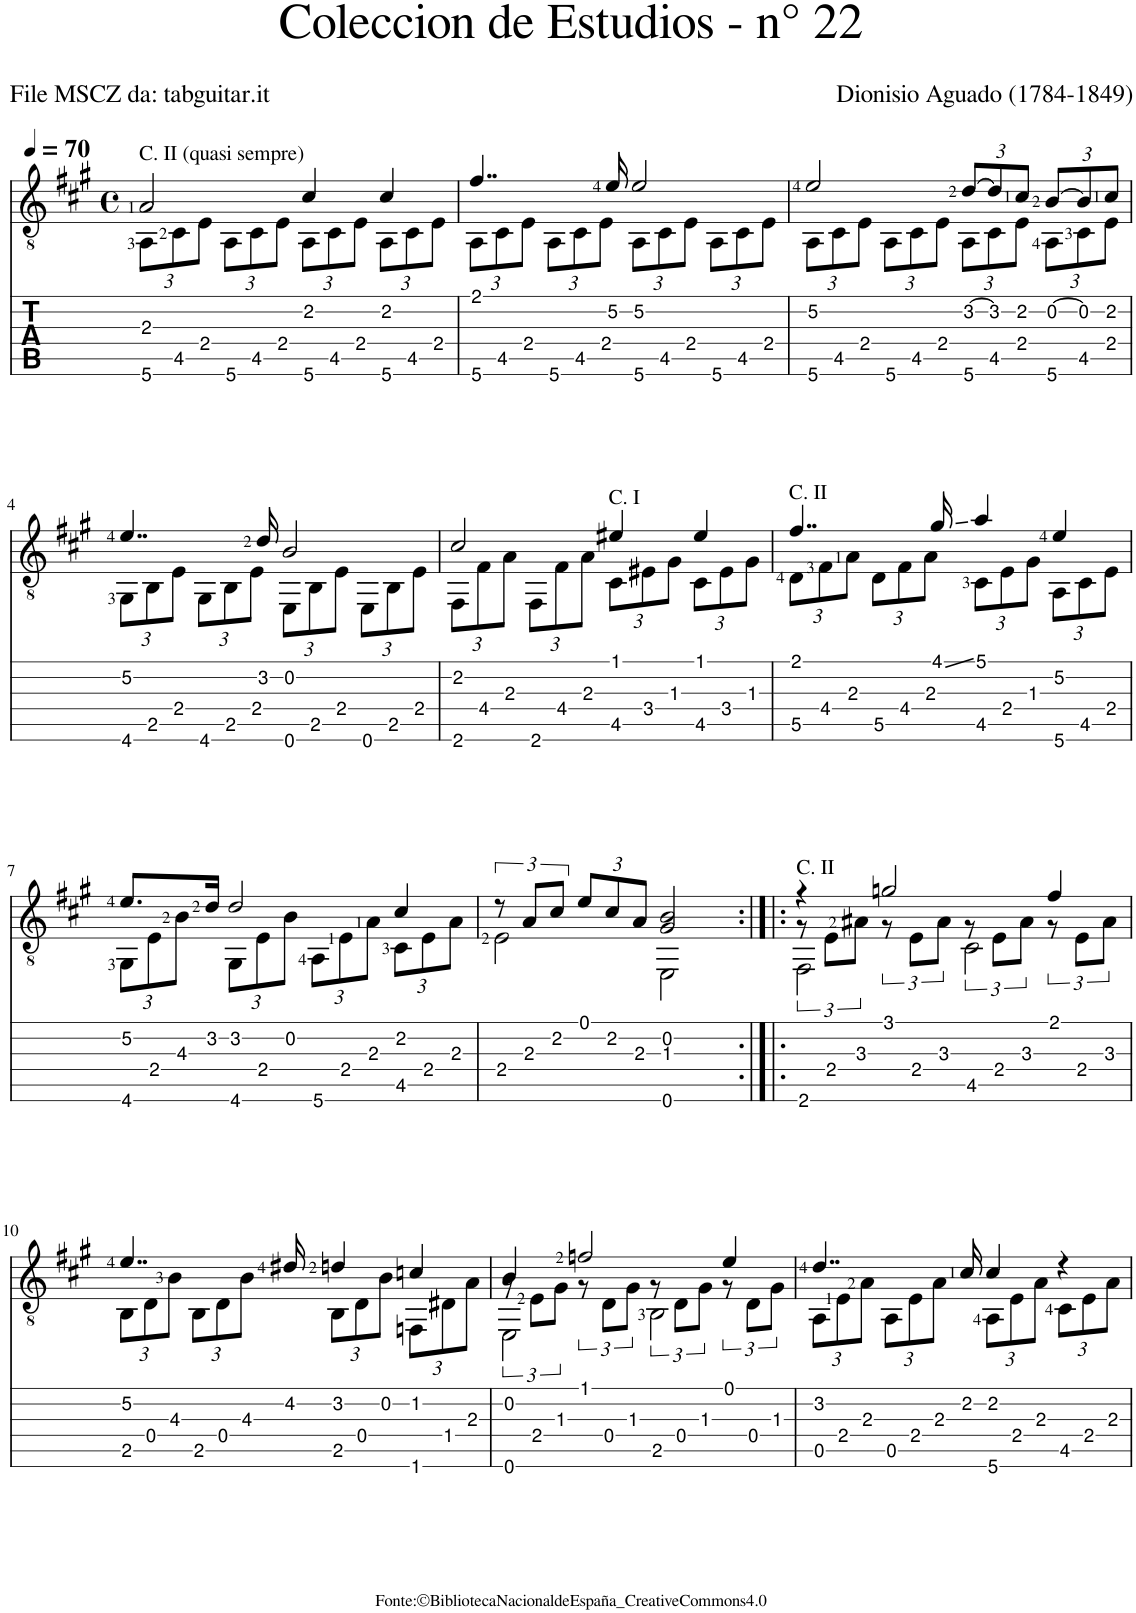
**kern	**kern
*part1	*part1
*staff2	*staff1
*I"Guitar	*
*I'Guit.	*
*stria6	*
*	*clefGv2
*k[f#c#g#]	*k[f#c#g#]
*M4/4	*M4/4
*met(c)	*met(c)
*MM70	*MM70
=1	=1
*^	*^
*	*Xbrackettup	*	*Xbrackettup
!	!	!LO:TX:a:t=C. II (quasi sempre)	!
2A	12AAL	2A/	12AA\L
.	12C#	.	12C#\
.	12EJ	.	12E\J
.	12AAL	.	12AA\L
.	12C#	.	12C#\
.	12EJ	.	12E\J
4c#	12AAL	4c#/	12AA\L
.	12C#	.	12C#\
.	12EJ	.	12E\J
4c#	12AAL	4c#/	12AA\L
.	12C#	.	12C#\
.	12EJ	.	12E\J
=2	=2	=2	=2
4..f#	12AAL	4..f#/	12AA\L
.	12C#	.	12C#\
.	12EJ	.	12E\J
.	12AAL	.	12AA\L
.	12C#	.	12C#\
.	12EJ	.	12E\J
16e	.	16e/	.
2e	12AAL	2e/	12AA\L
.	12C#	.	12C#\
.	12EJ	.	12E\J
.	12AAL	.	12AA\L
.	12C#	.	12C#\
.	12EJ	.	12E\J
=3	=3	=3	=3
2e	12AAL	2e/	12AA\L
.	12C#	.	12C#\
.	12EJ	.	12E\J
.	12AAL	.	12AA\L
.	12C#	.	12C#\
.	12EJ	.	12E\J
[12dL	12AAL	[12d/L	12AA\L
12d]	12C#	12d/]	12C#\
12c#J	12EJ	12c#/J	12E\J
[12BL	12AAL	[12B/L	12AA\L
12B]	12C#	12B/]	12C#\
12c#J	12EJ	12c#/J	12E\J
!!LO:LB:g=z	!!
=4	=4	=4	=4
4..e	12GG#L	4..e/	12GG#\L
.	12BB	.	12BB\
.	12EJ	.	12E\J
.	12GG#L	.	12GG#\L
.	12BB	.	12BB\
.	12EJ	.	12E\J
16d	.	16d/	.
2B	12EEL	2B/	12EE\L
.	12BB	.	12BB\
.	12EJ	.	12E\J
.	12EEL	.	12EE\L
.	12BB	.	12BB\
.	12EJ	.	12E\J
=5	=5	=5	=5
2c#	12FF#L	2c#/	12FF#\L
.	12F#	.	12F#\
.	12AJ	.	12A\J
.	12FF#L	.	12FF#\L
.	12F#	.	12F#\
.	12AJ	.	12A\J
!	!	!LO:TX:a:t=C. I	!
4e#	12C#L	4e#X/	12C#\L
.	12E#	.	12E#X\
.	12G#J	.	12G#\J
4e#	12C#L	4e#/	12C#\L
.	12E#	.	12E#\
.	12G#J	.	12G#\J
=6	=6	=6	=6
!	!	!LO:TX:a:t=C. II	!
4..f#	12DL	4..f#/	12D\L
.	12F#	.	12F#\
.	12AJ	.	12A\J
.	12DL	.	12D\L
.	12F#	.	12F#\
.	12AJ	.	12A\J
16g#	.	16g#/	.
4a	12C#L	4a/	12C#\L
.	12E	.	12E\
.	12G#J	.	12G#\J
4e	12AAL	4e/	12AA\L
.	12C#	.	12C#\
.	12EJ	.	12E\J
!!LO:LB:g=z	!!
=7	=7	=7	=7
8.eL	12GG#L	8.e/L	12GG#\L
.	12E	.	12E\
.	12BJ	.	12B\J
16dJk	.	16d/Jk	.
2d	12GG#L	2d/	12GG#\L
.	12E	.	12E\
.	12BJ	.	12B\J
.	12AAL	.	12AA\L
.	12E	.	12E\
.	12AJ	.	12A\J
4c#	12C#L	4c#/	12C#\L
.	12E	.	12E\
.	12AJ	.	12A\J
=8	=8	=8	=8
*	*	*brackettup	*
12r	2E	12r	2E\
12AL	.	12A/L	.
12c#J	.	12c#/J	.
*	*	*Xbrackettup	*
12eL	.	12e/L	.
12c#	.	12c#/	.
12AJ	.	12A/J	.
2G# 2B	2EE	2G#/ 2B/	2EE\
=9:|!|:	=9:|!|:	=9:|!|:	=9:|!|:
*	*^	*	*
*	*	*	*	*brackettup
*	*	*	*	*^
!	!	!	!LO:TX:a:t=C. II	!	!
4r	12r	2FF#	4r	12r	2FF#\
.	12EL	.	.	12E\L	.
.	12A#J	.	.	12A#X\J	.
2g	12r	.	2gn/	12r	.
.	12EL	.	.	12E\L	.
.	12A#J	.	.	12A#\J	.
.	12r	2C#	.	12r	2C#\
.	12EL	.	.	12E\L	.
.	12A#J	.	.	12A#\J	.
4f#	12r	.	4f#/	12r	.
.	12EL	.	.	12E\L	.
.	12A#J	.	.	12A#\J	.
*	*v	*v	*	*	*
*	*	*	*v	*v
!!LO:LB:g=z
=10	=10	=10	=10
*	*	*	*Xbrackettup
4..e	12BBL	4..e/	12BB\L
.	12D	.	12D\
.	12BJ	.	12B\J
.	12BBL	.	12BB\L
.	12D	.	12D\
.	12BJ	.	12B\J
16d#	.	16d#X/	.
4d	12BBL	4dn/	12BB\L
.	12D	.	12D\
.	12BJ	.	12B\J
4c	12FFL	4cn/	12FFn\L
.	12D#	.	12D#X\
.	12AJ	.	12A\J
=11	=11	=11	=11
*	*^	*	*
*	*	*	*	*brackettup
*	*	*	*	*^
4B	12r	2EE	4B/	12r	2EE\
.	12EL	.	.	12E\L	.
.	12G#J	.	.	12G#\J	.
2f	12r	.	2fn/	12r	.
.	12DL	.	.	12D\L	.
.	12G#J	.	.	12G#\J	.
.	12r	2BB	.	12r	2BB\
.	12DL	.	.	12D\L	.
.	12G#J	.	.	12G#\J	.
4e	12r	.	4e/	12r	.
.	12DL	.	.	12D\L	.
.	12G#J	.	.	12G#\J	.
*	*v	*v	*	*	*
*	*	*	*v	*v
=12	=12	=12	=12
*	*	*	*Xbrackettup
4..d	12AAL	4..d/	12AA\L
.	12E	.	12E\
.	12AJ	.	12A\J
.	12AAL	.	12AA\L
.	12E	.	12E\
.	12AJ	.	12A\J
16c#	.	16c#/	.
4c#	12AAL	4c#/	12AA\L
.	12E	.	12E\
.	12AJ	.	12A\J
4r	12C#L	4r	12C#\L
.	12E	.	12E\
.	12AJ	.	12A\J
*v	*v	*	*
*	*v	*v
=	=
*-	*-
